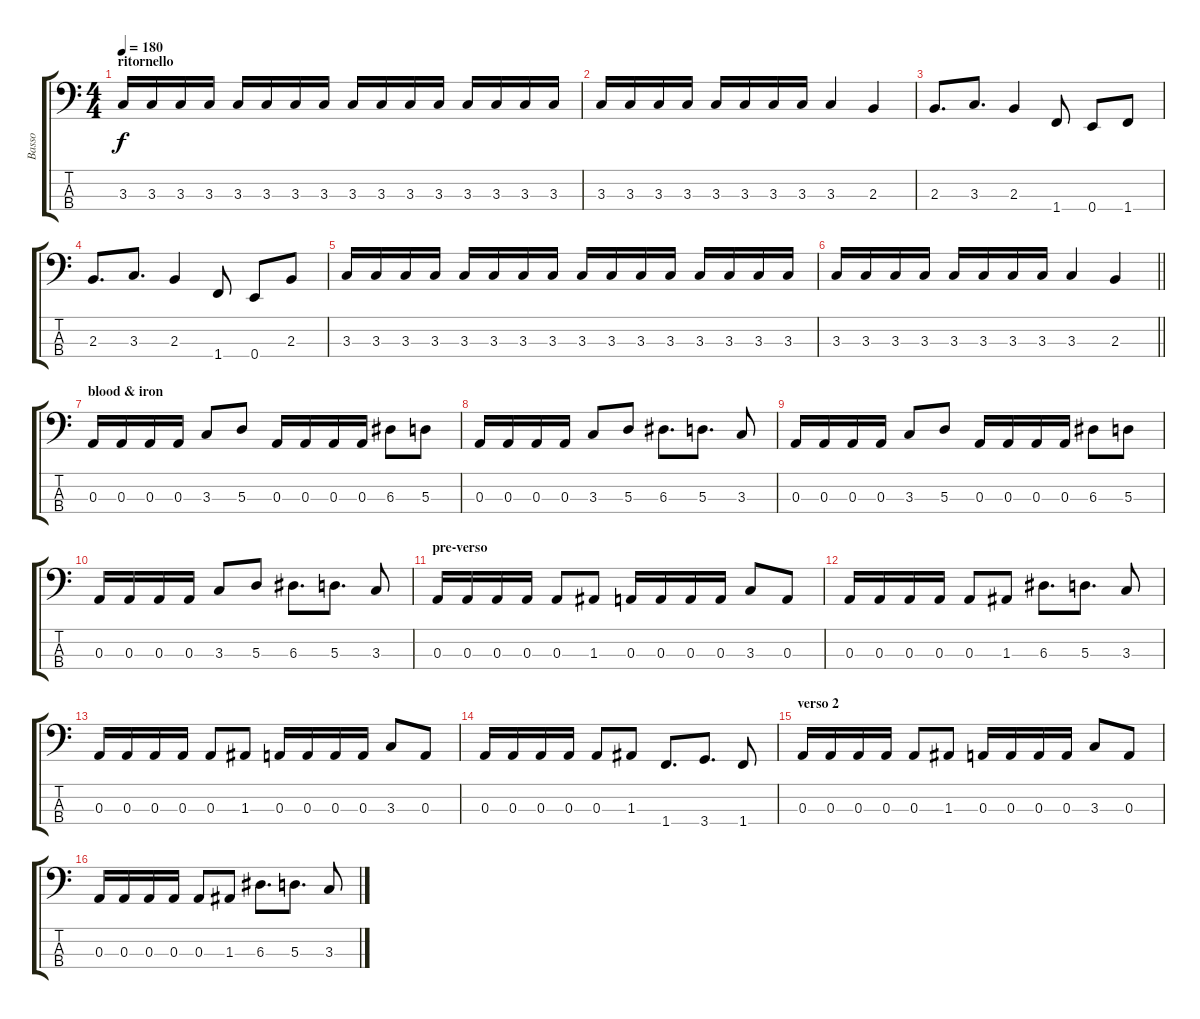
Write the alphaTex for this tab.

\track ("Basso" "Basso") {instrument electricbasspick}
\staff {score tabs}
\tuning (G2 D2 A1 E1) {hide}
\ts (4 4)
\section ("" "ritornello")
\tempo 180
\clef f4
\ks c
3.3.16{dy f} 3.3.16 3.3.16 3.3.16 3.3.16 3.3.16 3.3.16 3.3.16 3.3.16 3.3.16 3.3.16 3.3.16 3.3.16 3.3.16 3.3.16 3.3.16 |
3.3.16 3.3.16 3.3.16 3.3.16 3.3.16 3.3.16 3.3.16 3.3.16 3.3.4 2.3.4 |
2.3.8{d} 3.3.8{d} 2.3.4 1.4.8 0.4.8 1.4.8 |
2.3.8{d} 3.3.8{d} 2.3.4 1.4.8 0.4.8 2.3.8 |
3.3.16 3.3.16 3.3.16 3.3.16 3.3.16 3.3.16 3.3.16 3.3.16 3.3.16 3.3.16 3.3.16 3.3.16 3.3.16 3.3.16 3.3.16 3.3.16 |
\barLineRight lightlight
3.3.16 3.3.16 3.3.16 3.3.16 3.3.16 3.3.16 3.3.16 3.3.16 3.3.4 2.3.4 |
\section ("" "blood & iron")
0.3.16 0.3.16 0.3.16 0.3.16 3.3.8 5.3.8 0.3.16 0.3.16 0.3.16 0.3.16 6.3.8 5.3.8 |
0.3.16 0.3.16 0.3.16 0.3.16 3.3.8 5.3.8 6.3.8{d} 5.3.8{d} 3.3.8 |
0.3.16 0.3.16 0.3.16 0.3.16 3.3.8 5.3.8 0.3.16 0.3.16 0.3.16 0.3.16 6.3.8 5.3.8 |
0.3.16 0.3.16 0.3.16 0.3.16 3.3.8 5.3.8 6.3.8{d} 5.3.8{d} 3.3.8 |
\section ("" "pre-verso")
0.3.16 0.3.16 0.3.16 0.3.16 0.3.8 1.3.8 0.3.16 0.3.16 0.3.16 0.3.16 3.3.8 0.3.8 |
0.3.16 0.3.16 0.3.16 0.3.16 0.3.8 1.3.8 6.3.8{d} 5.3.8{d} 3.3.8 |
0.3.16 0.3.16 0.3.16 0.3.16 0.3.8 1.3.8 0.3.16 0.3.16 0.3.16 0.3.16 3.3.8 0.3.8 |
0.3.16 0.3.16 0.3.16 0.3.16 0.3.8 1.3.8 1.4.8{d} 3.4.8{d} 1.4.8 |
\section ("" "verso 2")
0.3.16 0.3.16 0.3.16 0.3.16 0.3.8 1.3.8 0.3.16 0.3.16 0.3.16 0.3.16 3.3.8 0.3.8 |
0.3.16 0.3.16 0.3.16 0.3.16 0.3.8 1.3.8 6.3.8{d} 5.3.8{d} 3.3.8
